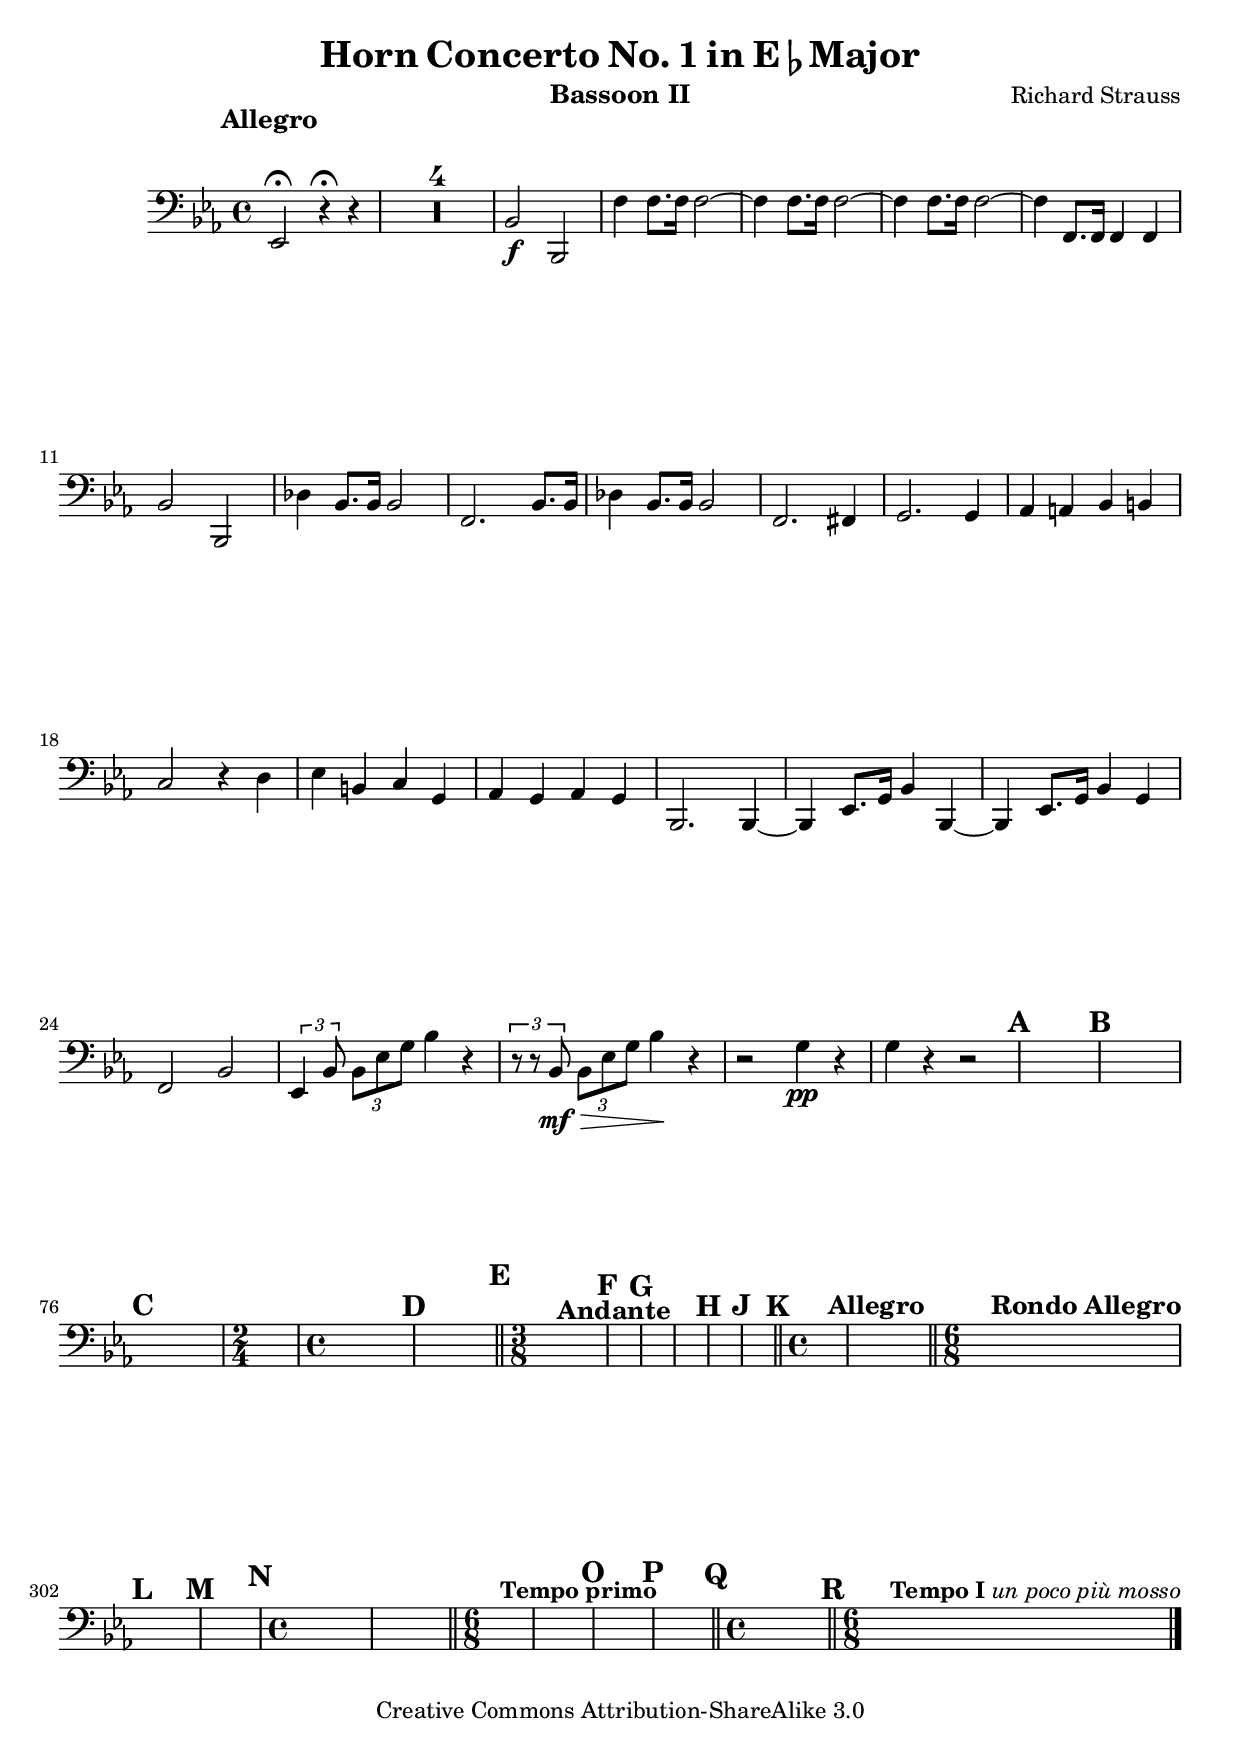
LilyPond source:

\version "2.12.2"

\version "2.12.2"

\include "defs.lyi"

bassoonTwoMvtI = \relative c,
{
  \clef bass
  \key ees \major
  ees2\fermata r4\fermata r |
  R1*4 |
  bes'2\f bes, |
  \repeat unfold 3 {f''4 f8. f16 f2~ |}
  f4 f,8. f16 f4 f |
  bes2 bes, |
  des'4 bes8. bes16 bes2 |
  f2. bes8. bes16 |
  des4 bes8. bes16 bes2 |
  f2. fis4 |
  g2. g4 |
  aes a bes b |
  c2 r4 d |
  ees b c g |
  aes g aes g |
  bes,2. bes4~ |
  bes ees8. g16 bes4 bes,~ |
  bes ees8. g16 bes4 g |
  f2 bes |
  \times 2/3 {ees,4 bes'8} \times 2/3 {bes8 ees g} bes4 r |
  \times 2/3 {r8 r bes,\mf\>} \times 2/3 {bes8 ees g} bes4\! r |
  r2 g4\pp r |
  g r r2 |

  %A
}

bassoonTwoMvtII = \relative c'
{
}

bassoonTwoMvtIII = \relative c'
{
}

bassoonTwo = {\bassoonTwoMvtI \bassoonTwoMvtII \bassoonTwoMvtIII}




\paper
{
  ragged-last-bottom = ##f
}

instrument = "Bassoon II"

\include "header.lyi"

notes = \bassoonTwo

\include "part.lyi"

